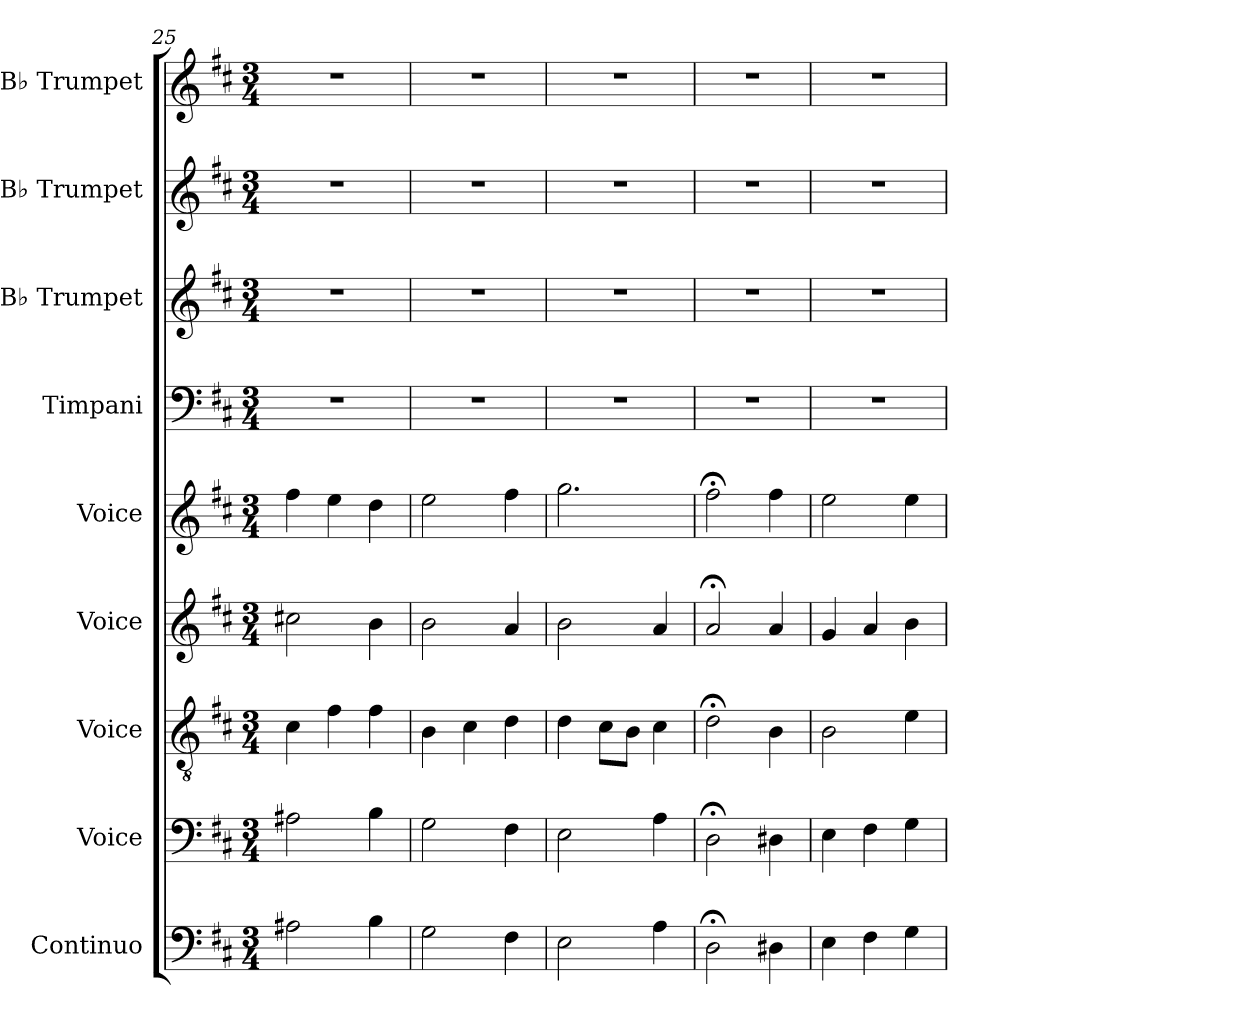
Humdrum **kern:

**kern	**kern	**kern	**kern	**kern	**kern	**kern	**kern	**kern
*part9	*part8	*part7	*part6	*part5	*part4	*part3	*part2	*part1
*staff9	*staff8	*staff7	*staff6	*staff5	*staff4	*staff3	*staff2	*staff1
*I"Continuo	*I"Voice	*I"Voice	*I"Voice	*I"Voice	*I"Timpani	*I"B♭ Trumpet	*I"B♭ Trumpet	*I"B♭ Trumpet
*I'Cont.	*I'V	*I'V	*I'V	*I'V	*I'Timp.	*I'B♭ Tpt.	*I'B♭ Tpt.	*I'B♭ Tpt.
*clefF4	*clefF4	*clefGv2	*clefG2	*clefG2	*clefF4	*clefG2	*clefG2	*clefG2
*	*	*	*	*	*	*ITrd1c2	*ITrd1c2	*ITrd1c2
*k[f#c#]	*k[f#c#]	*k[f#c#]	*k[f#c#]	*k[f#c#]	*k[f#c#]	*k[]	*k[]	*k[]
*M3/4	*M3/4	*M3/4	*M3/4	*M3/4	*M3/4	*M3/4	*M3/4	*M3/4
=25	=25	=25	=25	=25	=25	=25	=25	=25
2A#X	2A#X	4c#	2cc#X	4ff#	2.r	2.r	2.r	2.r
.	.	4f#	.	4ee	.	.	.	.
4B	4B	4f#	4b	4dd	.	.	.	.
=26	=26	=26	=26	=26	=26	=26	=26	=26
2G	2G	4B	2b	2ee	2.r	2.r	2.r	2.r
.	.	4c#	.	.	.	.	.	.
4F#	4F#	4d	4a	4ff#	.	.	.	.
=27	=27	=27	=27	=27	=27	=27	=27	=27
2E	2E	4d	2b	2.gg	2.r	2.r	2.r	2.r
.	.	8c#L	.	.	.	.	.	.
.	.	8BJ	.	.	.	.	.	.
4A	4A	4c#	4a	.	.	.	.	.
=28	=28	=28	=28	=28	=28	=28	=28	=28
2D;<	2D;<	2d;<	2a;<	2ff#;<	2.r	2.r	2.r	2.r
4D#X	4D#X	4B	4a	4ff#	.	.	.	.
=29	=29	=29	=29	=29	=29	=29	=29	=29
4E	4E	2B	4g	2ee	2.r	2.r	2.r	2.r
4F#	4F#	.	4a	.	.	.	.	.
4G	4G	4e	4b	4ee	.	.	.	.
=	=	=	=	=	=	=	=	=
*-	*-	*-	*-	*-	*-	*-	*-	*-
